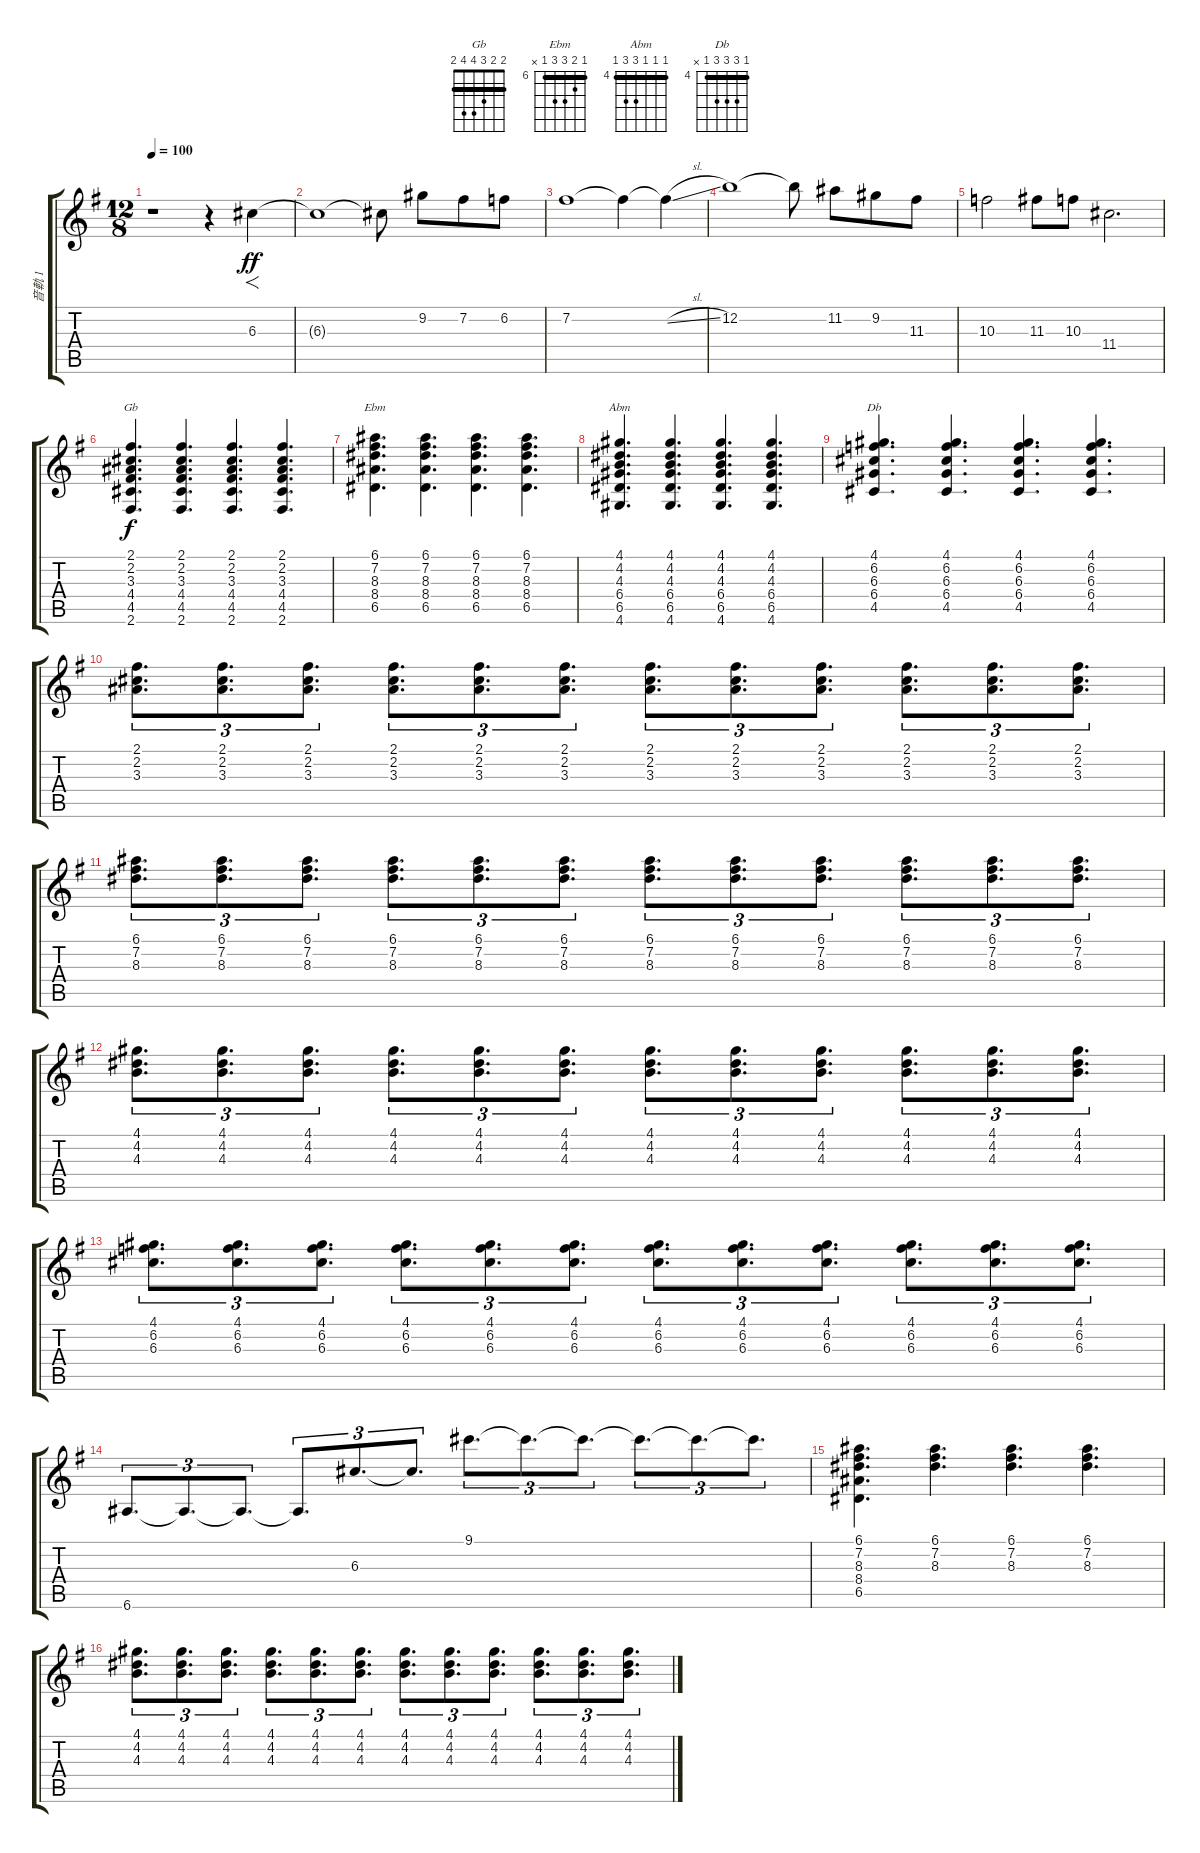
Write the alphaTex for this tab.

\track ("音軌 1" "音軌 1") {instrument electricguitarjazz}
\staff {score tabs}
\tuning (E4 B3 G3 D3 A2 E2) {hide}
\chord ("Gb" 2 2 3 4 4 2) {barre 2}
\chord ("Ebm" 6 7 8 8 6 x) {firstfret 6 barre 6}
\chord ("Abm" 4 4 4 6 6 4) {firstfret 4 barre 4}
\chord ("Db" 4 6 6 6 4 x) {firstfret 4 barre 4}
\ts (12 8)
\tempo 100
\clef g2
\ks g
r.1{dy ff instrument electricguitarjazz} r.4 6.3.4{f instrument overdrivenguitar} |
6.3{t}.1 6.3{t}.8 9.2.8 7.2.8 6.2.8 |
7.2.1 7.2{t}.4 7.2{sl t}.4 |
12.2.1 12.2{t}.8 11.2.8 9.2.8 11.3.8 |
10.3.2 11.3.8 10.3.8 11.4.2{d} |
(2.1 2.2 3.3 4.4 4.5 2.6).4{d ch "Gb" dy f} (2.1 2.2 3.3 4.4 4.5 2.6).4{d} (2.1 2.2 3.3 4.4 4.5 2.6).4{d} (2.1 2.2 3.3 4.4 4.5 2.6).4{d} |
(6.1 7.2 8.3 8.4 6.5).4{d ch "Ebm"} (6.1 7.2 8.3 8.4 6.5).4{d} (6.1 7.2 8.3 8.4 6.5).4{d} (6.1 7.2 8.3 8.4 6.5).4{d} |
(4.1 4.2 4.3 6.4 6.5 4.6).4{d ch "Abm"} (4.1 4.2 4.3 6.4 6.5 4.6).4{d} (4.1 4.2 4.3 6.4 6.5 4.6).4{d} (4.1 4.2 4.3 6.4 6.5 4.6).4{d} |
(4.1 6.2 6.3 6.4 4.5).4{d ch "Db"} (4.1 6.2 6.3 6.4 4.5).4{d} (4.1 6.2 6.3 6.4 4.5).4{d} (4.1 6.2 6.3 6.4 4.5).4{d} |
(2.1 2.2 3.3).8{d tu (3 2)} (2.1 2.2 3.3).8{d tu (3 2)} (2.1 2.2 3.3).8{d tu (3 2)} (2.1 2.2 3.3).8{d tu (3 2)} (2.1 2.2 3.3).8{d tu (3 2)} (2.1 2.2 3.3).8{d tu (3 2)} (2.1 2.2 3.3).8{d tu (3 2)} (2.1 2.2 3.3).8{d tu (3 2)} (2.1 2.2 3.3).8{d tu (3 2)} (2.1 2.2 3.3).8{d tu (3 2)} (2.1 2.2 3.3).8{d tu (3 2)} (2.1 2.2 3.3).8{d tu (3 2)} |
(6.1 7.2 8.3).8{d tu (3 2)} (6.1 7.2 8.3).8{d tu (3 2)} (6.1 7.2 8.3).8{d tu (3 2)} (6.1 7.2 8.3).8{d tu (3 2)} (6.1 7.2 8.3).8{d tu (3 2)} (6.1 7.2 8.3).8{d tu (3 2)} (6.1 7.2 8.3).8{d tu (3 2)} (6.1 7.2 8.3).8{d tu (3 2)} (6.1 7.2 8.3).8{d tu (3 2)} (6.1 7.2 8.3).8{d tu (3 2)} (6.1 7.2 8.3).8{d tu (3 2)} (6.1 7.2 8.3).8{d tu (3 2)} |
(4.1 4.2 4.3).8{d tu (3 2)} (4.1 4.2 4.3).8{d tu (3 2)} (4.1 4.2 4.3).8{d tu (3 2)} (4.1 4.2 4.3).8{d tu (3 2)} (4.1 4.2 4.3).8{d tu (3 2)} (4.1 4.2 4.3).8{d tu (3 2)} (4.1 4.2 4.3).8{d tu (3 2)} (4.1 4.2 4.3).8{d tu (3 2)} (4.1 4.2 4.3).8{d tu (3 2)} (4.1 4.2 4.3).8{d tu (3 2)} (4.1 4.2 4.3).8{d tu (3 2)} (4.1 4.2 4.3).8{d tu (3 2)} |
(4.1 6.2 6.3).8{d tu (3 2)} (4.1 6.2 6.3).8{d tu (3 2)} (4.1 6.2 6.3).8{d tu (3 2)} (4.1 6.2 6.3).8{d tu (3 2)} (4.1 6.2 6.3).8{d tu (3 2)} (4.1 6.2 6.3).8{d tu (3 2)} (4.1 6.2 6.3).8{d tu (3 2)} (4.1 6.2 6.3).8{d tu (3 2)} (4.1 6.2 6.3).8{d tu (3 2)} (4.1 6.2 6.3).8{d tu (3 2)} (4.1 6.2 6.3).8{d tu (3 2)} (4.1 6.2 6.3).8{d tu (3 2)} |
6.6.8{d tu (3 2)} 6.6{t}.8{d tu (3 2)} 6.6{t}.8{d tu (3 2)} 6.6{t}.8{d tu (3 2)} 6.3.8{d tu (3 2)} 6.3{t}.8{d tu (3 2)} 9.1.8{d tu (3 2)} 9.1{t}.8{d tu (3 2)} 9.1{t}.8{d tu (3 2)} 9.1{t}.8{d tu (3 2)} 9.1{t}.8{d tu (3 2)} 9.1{t}.8{d tu (3 2)} |
(6.1 7.2 8.3 8.4 6.5).4{d} (6.1 7.2 8.3).4{d} (6.1 7.2 8.3).4{d} (6.1 7.2 8.3).4{d} |
(4.1 4.2 4.3).8{d tu (3 2)} (4.1 4.2 4.3).8{d tu (3 2)} (4.1 4.2 4.3).8{d tu (3 2)} (4.1 4.2 4.3).8{d tu (3 2)} (4.1 4.2 4.3).8{d tu (3 2)} (4.1 4.2 4.3).8{d tu (3 2)} (4.1 4.2 4.3).8{d tu (3 2)} (4.1 4.2 4.3).8{d tu (3 2)} (4.1 4.2 4.3).8{d tu (3 2)} (4.1 4.2 4.3).8{d tu (3 2)} (4.1 4.2 4.3).8{d tu (3 2)} (4.1 4.2 4.3).8{d tu (3 2)}
